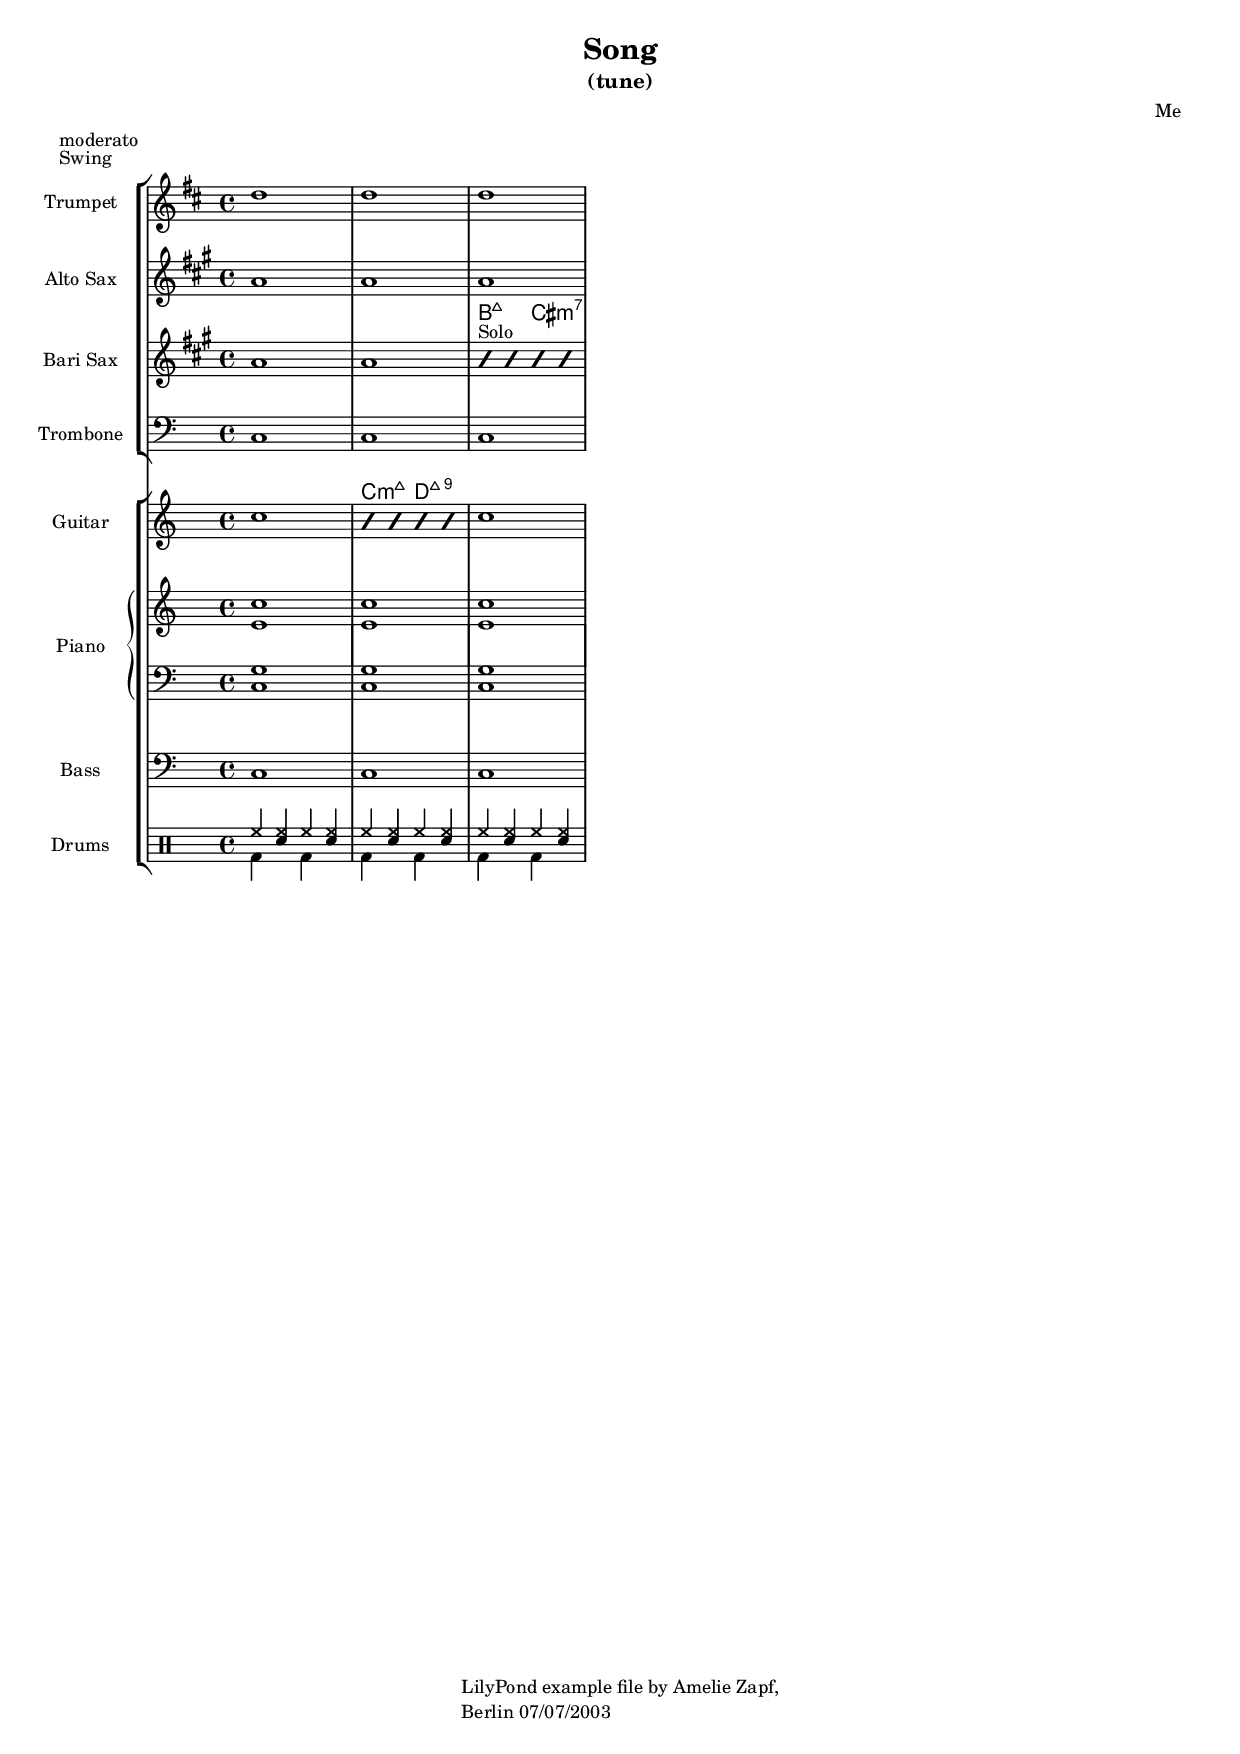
%% Do not edit this file; it is auto-generated from LSR http://lsr.dsi.unimi.it
%% This file is in the public domain.
\version "2.11.38"

\header {
  lsrtags = "piano-music, percussion, guitar, template"
 texidoc = "
This is quite an advanced template, for a jazz ensemble. Note that all
instruments are notated in \\key c \\major. This refers to the key in
concert pitch; LilyPond will automatically transpose the key if the
music is within a \\transpose section.
" }
% begin verbatim
\header {
           title = "Song"
           subtitle = "(tune)"
           composer = "Me"
           meter = "moderato"
           piece = "Swing"
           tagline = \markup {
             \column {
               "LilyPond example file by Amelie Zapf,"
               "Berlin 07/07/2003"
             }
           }
           texidoc = "Jazz tune for combo
                      (horns, guitar, piano, bass, drums)."
         }
         
         #(set-global-staff-size 16)
         \include "english.ly"
         
         %%%%%%%%%%%% Some macros %%%%%%%%%%%%%%%%%%%
         
         sl = {
           \override NoteHead #'style = #'slash
           \override Stem #'transparent = ##t
         }
         nsl = {
           \revert NoteHead #'style
           \revert Stem #'transparent
         }
         cr = \override NoteHead #'style = #'cross
         ncr = \revert NoteHead #'style
         
         %% insert chord name style stuff here.
         
         jzchords = { }
         
         
         %%%%%%%%%%%% Keys'n'thangs %%%%%%%%%%%%%%%%%
         
         global = {
           \time 4/4
         }
         
         Key = { \key c \major }
         
         % ############ Horns ############
         
         % ------ Trumpet ------
         trpt = \transpose c d \relative c'' {
           \Key
           c1 c c
         }
         trpharmony = \transpose c' d {
           \jzchords
         }
         trumpet = {
           \global
           \set Staff.instrumentName = #"Trumpet"
           \clef treble
           <<
             \trpt
           >>
         }
         
         % ------ Alto Saxophone ------
         alto = \transpose c a \relative c' {
           \Key
           c1 c c
         }
         altoharmony = \transpose c' a {
           \jzchords
         }
         altosax = {
           \global
           \set Staff.instrumentName = #"Alto Sax"
           \clef treble
           <<
             \alto
           >>
         }
         
         % ------ Baritone Saxophone ------
         bari = \transpose c a' \relative c {
           \Key
           c1 c \sl d4^"Solo" d d d \nsl
         }
         bariharmony = \transpose c' a \chordmode {
           \jzchords s1 s d2:maj e:m7
         }
         barisax = {
           \global
           \set Staff.instrumentName = #"Bari Sax"
           \clef treble
           <<
             \bari
           >>
         }
         
         % ------ Trombone ------
         tbone = \relative c {
           \Key
           c1 c c
         }
         tboneharmony = \chordmode {
           \jzchords
         }
         trombone = {
           \global
           \set Staff.instrumentName = #"Trombone"
           \clef bass
           <<
             \tbone
           >>
         }
         
         % ############ Rhythm Section #############
         
         % ------ Guitar ------
         gtr = \relative c'' {
           \Key
           c1 \sl b4 b b b \nsl c1
         }
         gtrharmony = \chordmode {
           \jzchords
           s1 c2:min7+ d2:maj9
         }
         guitar = {
           \global
           \set Staff.instrumentName = #"Guitar"
           \clef treble
           <<
             \gtr
           >>
         }
         
         %% ------ Piano ------
         rhUpper = \relative c'' {
           \voiceOne
           \Key
           c1 c c
         }
         rhLower = \relative c' {
           \voiceTwo
           \Key
           e1 e e
         }
         
         lhUpper = \relative c' {
           \voiceOne
           \Key
           g1 g g
         }
         lhLower = \relative c {
           \voiceTwo
           \Key
           c1 c c
         }
         
         PianoRH = {
           \clef treble
           \global
           \set Staff.midiInstrument = "acoustic grand"
           <<
             \new Voice = "one" \rhUpper
             \new Voice = "two" \rhLower
           >>
         }
         PianoLH = {
           \clef bass
           \global
           \set Staff.midiInstrument = "acoustic grand"
           <<
             \new Voice = "one" \lhUpper
             \new Voice = "two" \lhLower
           >>
         }
         
         piano = {
           <<
             \set PianoStaff.instrumentName = #"Piano"
             \new Staff = "upper" \PianoRH
             \new Staff = "lower" \PianoLH
           >>
         }
         
         % ------ Bass Guitar ------
         Bass = \relative c {
           \Key
           c1 c c
         }
         bass = {
           \global
           \set Staff.instrumentName = #"Bass"
           \clef bass
           <<
             \Bass
           >>
         }
         
         % ------ Drums ------
         up = \drummode {
           hh4 <hh sn>4 hh <hh sn> hh <hh sn>4
           hh4 <hh sn>4
           hh4 <hh sn>4
           hh4 <hh sn>4
         }
         
         down = \drummode {
           bd4 s bd s bd s bd s bd s bd s
         }
         
         drumContents = {
           \global
           <<
             \set DrumStaff.instrumentName = #"Drums"
             \new DrumVoice { \voiceOne \up }
             \new DrumVoice { \voiceTwo \down }
           >>
         }
         
         %%%%%%%%% It All Goes Together Here %%%%%%%%%%%%%%%%%%%%%%
         
         \score {
           <<
             \new StaffGroup = "horns" <<
               \new Staff = "trumpet" \trumpet
               \new Staff = "altosax" \altosax
               \new ChordNames = "barichords" \bariharmony
               \new Staff = "barisax" \barisax
               \new Staff = "trombone" \trombone
             >>
         
             \new StaffGroup = "rhythm" <<
               \new ChordNames = "chords" \gtrharmony
               \new Staff = "guitar" \guitar
               \new PianoStaff = "piano" \piano
               \new Staff = "bass" \bass
               \new DrumStaff { \drumContents }
             >>
           >>
         
           \layout {
             \context { \RemoveEmptyStaffContext }
             \context {
               \Score
               \override BarNumber #'padding = #3
               \override RehearsalMark #'padding = #2
               skipBars = ##t
             }
           }
         
           \midi { }
         }
